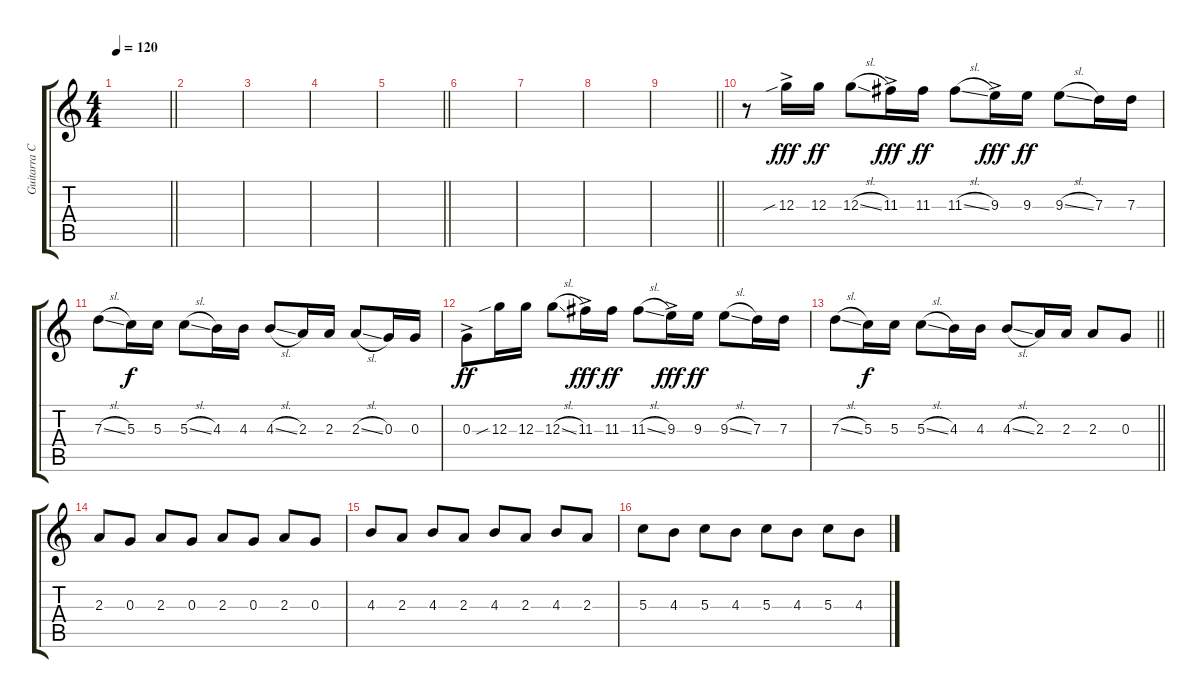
\track ("Guitarra Complemento" "Guitarra C") {instrument overdrivenguitar}
\staff {score tabs}
\tuning (E4 B3 G3 D3 A2 E2) {hide}
\ts (4 4)
\tempo 120
\clef g2
\barLineRight lightlight
\ks c
|
|
|
|
\barLineRight lightlight
|
|
|
|
\barLineRight lightlight
|
r.8 12.3{sib ac}.16{dy fff volume 9} 12.3.16{dy ff} 12.3{sl}.8 11.3{ac}.16{dy fff} 11.3.16{dy ff} 11.3{sl}.8 9.3{ac}.16{dy fff} 9.3.16{dy ff} 9.3{sl}.8 7.3.16 7.3.16 |
7.3{sl}.8 5.3.16{dy f} 5.3.16 5.3{sl}.8 4.3.16 4.3.16 4.3{sl}.8 2.3.16 2.3.16 2.3{sl}.8 0.3.16 0.3.16 |
0.3{ac}.8{dy ff} 12.3{sib}.16 12.3.16 12.3{sl}.8 11.3{ac}.16{dy fff} 11.3.16{dy ff} 11.3{sl}.8 9.3{ac}.16{dy fff} 9.3.16{dy ff} 9.3{sl}.8 7.3.16 7.3.16 |
\barLineRight lightlight
7.3{sl}.8 5.3.16{dy f} 5.3.16 5.3{sl}.8 4.3.16 4.3.16 4.3{sl}.8 2.3.16 2.3.16 2.3.8 0.3.8 |
2.3.8 0.3.8 2.3.8 0.3.8 2.3.8 0.3.8 2.3.8 0.3.8 |
4.3.8 2.3.8 4.3.8 2.3.8 4.3.8 2.3.8 4.3.8 2.3.8 |
5.3.8 4.3.8 5.3.8 4.3.8 5.3.8 4.3.8 5.3.8 4.3.8
